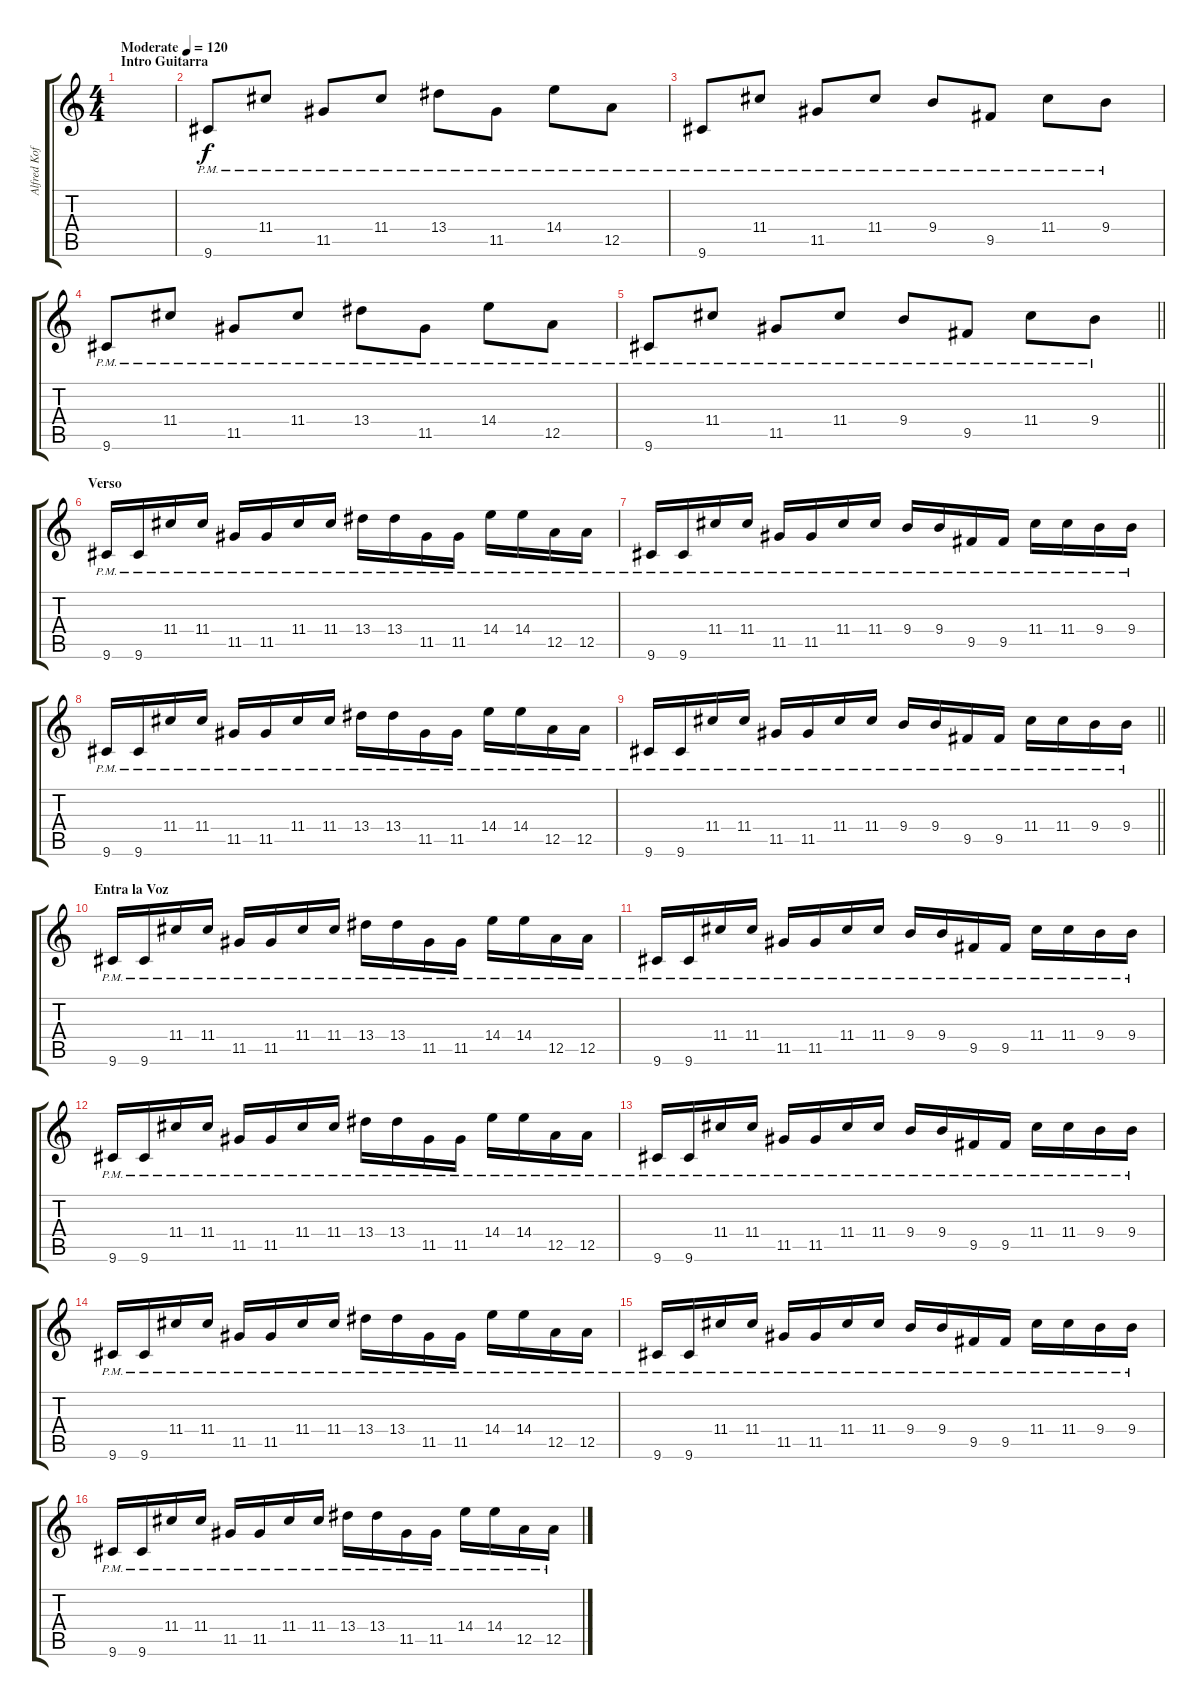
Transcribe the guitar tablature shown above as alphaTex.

\track ("Alfred Koffler" "Alfred Kof") {instrument distortionguitar}
\staff {score tabs}
\tuning (E4 B3 G3 D3 A2 E2) {hide}
\ts (4 4)
\section ("" "Intro Guitarra")
\tempo (120 "Moderate")
\clef g2
\ks c
|
9.6{pm}.8 11.4{pm}.8 11.5{pm}.8 11.4{pm}.8 13.4{pm}.8 11.5{pm}.8 14.4{pm}.8 12.5{pm}.8 |
9.6{pm}.8 11.4{pm}.8 11.5{pm}.8 11.4{pm}.8 9.4{pm}.8 9.5{pm}.8 11.4{pm}.8 9.4{pm}.8 |
9.6{pm}.8 11.4{pm}.8 11.5{pm}.8 11.4{pm}.8 13.4{pm}.8 11.5{pm}.8 14.4{pm}.8 12.5{pm}.8 |
\barLineRight lightlight
9.6{pm}.8 11.4{pm}.8 11.5{pm}.8 11.4{pm}.8 9.4{pm}.8 9.5{pm}.8 11.4{pm}.8 9.4{pm}.8 |
\section ("" "Verso")
9.6{pm}.16 9.6{pm}.16 11.4{pm}.16 11.4{pm}.16 11.5{pm}.16 11.5{pm}.16 11.4{pm}.16 11.4{pm}.16 13.4{pm}.16 13.4{pm}.16 11.5{pm}.16 11.5{pm}.16 14.4{pm}.16 14.4{pm}.16 12.5{pm}.16 12.5{pm}.16 |
9.6{pm}.16 9.6{pm}.16 11.4{pm}.16 11.4{pm}.16 11.5{pm}.16 11.5{pm}.16 11.4{pm}.16 11.4{pm}.16 9.4{pm}.16 9.4{pm}.16 9.5{pm}.16 9.5{pm}.16 11.4{pm}.16 11.4{pm}.16 9.4{pm}.16 9.4{pm}.16 |
9.6{pm}.16 9.6{pm}.16 11.4{pm}.16 11.4{pm}.16 11.5{pm}.16 11.5{pm}.16 11.4{pm}.16 11.4{pm}.16 13.4{pm}.16 13.4{pm}.16 11.5{pm}.16 11.5{pm}.16 14.4{pm}.16 14.4{pm}.16 12.5{pm}.16 12.5{pm}.16 |
\barLineRight lightlight
9.6{pm}.16 9.6{pm}.16 11.4{pm}.16 11.4{pm}.16 11.5{pm}.16 11.5{pm}.16 11.4{pm}.16 11.4{pm}.16 9.4{pm}.16 9.4{pm}.16 9.5{pm}.16 9.5{pm}.16 11.4{pm}.16 11.4{pm}.16 9.4{pm}.16 9.4{pm}.16 |
\section ("" "Entra la Voz")
9.6{pm}.16 9.6{pm}.16 11.4{pm}.16 11.4{pm}.16 11.5{pm}.16 11.5{pm}.16 11.4{pm}.16 11.4{pm}.16 13.4{pm}.16 13.4{pm}.16 11.5{pm}.16 11.5{pm}.16 14.4{pm}.16 14.4{pm}.16 12.5{pm}.16 12.5{pm}.16 |
9.6{pm}.16 9.6{pm}.16 11.4{pm}.16 11.4{pm}.16 11.5{pm}.16 11.5{pm}.16 11.4{pm}.16 11.4{pm}.16 9.4{pm}.16 9.4{pm}.16 9.5{pm}.16 9.5{pm}.16 11.4{pm}.16 11.4{pm}.16 9.4{pm}.16 9.4{pm}.16 |
9.6{pm}.16 9.6{pm}.16 11.4{pm}.16 11.4{pm}.16 11.5{pm}.16 11.5{pm}.16 11.4{pm}.16 11.4{pm}.16 13.4{pm}.16 13.4{pm}.16 11.5{pm}.16 11.5{pm}.16 14.4{pm}.16 14.4{pm}.16 12.5{pm}.16 12.5{pm}.16 |
9.6{pm}.16 9.6{pm}.16 11.4{pm}.16 11.4{pm}.16 11.5{pm}.16 11.5{pm}.16 11.4{pm}.16 11.4{pm}.16 9.4{pm}.16 9.4{pm}.16 9.5{pm}.16 9.5{pm}.16 11.4{pm}.16 11.4{pm}.16 9.4{pm}.16 9.4{pm}.16 |
9.6{pm}.16 9.6{pm}.16 11.4{pm}.16 11.4{pm}.16 11.5{pm}.16 11.5{pm}.16 11.4{pm}.16 11.4{pm}.16 13.4{pm}.16 13.4{pm}.16 11.5{pm}.16 11.5{pm}.16 14.4{pm}.16 14.4{pm}.16 12.5{pm}.16 12.5{pm}.16 |
9.6{pm}.16 9.6{pm}.16 11.4{pm}.16 11.4{pm}.16 11.5{pm}.16 11.5{pm}.16 11.4{pm}.16 11.4{pm}.16 9.4{pm}.16 9.4{pm}.16 9.5{pm}.16 9.5{pm}.16 11.4{pm}.16 11.4{pm}.16 9.4{pm}.16 9.4{pm}.16 |
9.6{pm}.16 9.6{pm}.16 11.4{pm}.16 11.4{pm}.16 11.5{pm}.16 11.5{pm}.16 11.4{pm}.16 11.4{pm}.16 13.4{pm}.16 13.4{pm}.16 11.5{pm}.16 11.5{pm}.16 14.4{pm}.16 14.4{pm}.16 12.5{pm}.16 12.5{pm}.16
